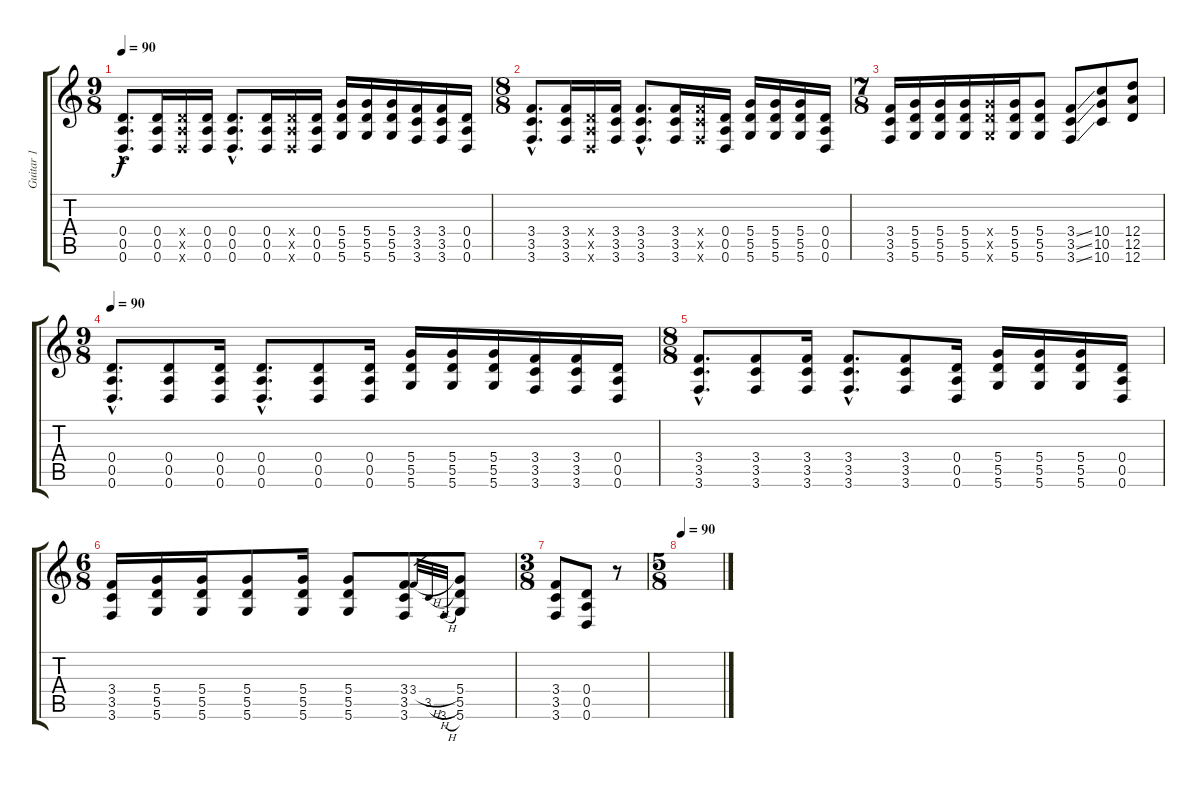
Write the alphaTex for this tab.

\track ("Guitar 1" "Guitar 1") {instrument distortionguitar}
\staff {score tabs}
\tuning (E4 B3 G3 D3 A2 D2) {hide}
\ts (9 8)
\tempo 90
\clef g2
\ks c
(0.4{hac} 0.5{hac} 0.6{hac}).8{d dy f volume 13 instrument distortionguitar} (0.4 0.5 0.6).16 (0.4{x} 0.5{x} 0.6{x}).16 (0.4 0.5 0.6).16 (0.4{hac} 0.5{hac} 0.6{hac}).8{d} (0.4 0.5 0.6).16 (0.4{x} 0.5{x} 0.6{x}).16 (0.4 0.5 0.6).16 (5.4 5.5 5.6).16 (5.4 5.5 5.6).16 (5.4 5.5 5.6).16 (3.4 3.5 3.6).16 (3.4 3.5 3.6).16 (0.4 0.5 0.6).16 |
\ts (8 8)
(3.4{hac} 3.5{hac} 3.6{hac}).8{d} (3.4 3.5 3.6).16 (0.4{x} 0.5{x} 0.6{x}).16 (3.4 3.5 3.6).16 (3.4{hac} 3.5{hac} 3.6{hac}).8{d} (3.4 3.5 3.6).16 (3.4{x} 3.5{x} 3.6{x}).16 (0.4 0.5 0.6).16 (5.4 5.5 5.6).16 (5.4 5.5 5.6).16 (5.4 5.5 5.6).16 (0.4 0.5 0.6).16 |
\ts (7 8)
(3.4 3.5 3.6).16 (5.4 5.5 5.6).16 (5.4 5.5 5.6).16 (5.4 5.5 5.6).16 (5.4{x} 5.5{x} 5.6{x}).16 (5.4 5.5 5.6).16 (5.4 5.5 5.6).8 (3.4{ss} 3.5{ss} 3.6{ss}).8 (10.4 10.5 10.6).8 (12.4 12.5 12.6).8 |
\ts (9 8)
\tempo 90
(0.4{hac} 0.5{hac} 0.6{hac}).8{d volume 13 instrument distortionguitar} (0.4 0.5 0.6).8 (0.4 0.5 0.6).16 (0.4{hac} 0.5{hac} 0.6{hac}).8{d} (0.4 0.5 0.6).8 (0.4 0.5 0.6).16 (5.4 5.5 5.6).16 (5.4 5.5 5.6).16 (5.4 5.5 5.6).16 (3.4 3.5 3.6).16 (3.4 3.5 3.6).16 (0.4 0.5 0.6).16 |
\ts (8 8)
(3.4{hac} 3.5{hac} 3.6{hac}).8{d} (3.4 3.5 3.6).8 (3.4 3.5 3.6).16 (3.4{hac} 3.5{hac} 3.6{hac}).8{d} (3.4 3.5 3.6).8 (0.4 0.5 0.6).16 (5.4 5.5 5.6).16 (5.4 5.5 5.6).16 (5.4 5.5 5.6).16 (0.4 0.5 0.6).16 |
\ts (6 8)
(3.4 3.5 3.6).16 (5.4 5.5 5.6).16 (5.4 5.5 5.6).16 (5.4 5.5 5.6).8 (5.4 5.5 5.6).16 (5.4 5.5 5.6).8 (3.4 3.5 3.6).8 3.4{h}.32{gr} 3.5{h}.32{gr} 3.6{h}.32{gr} (5.4 5.5 5.6).8 |
\ts (3 8)
(3.4 3.5 3.6).8 (0.4 0.5 0.6).8 r.8 |
\ts (5 8)
\tempo 90
